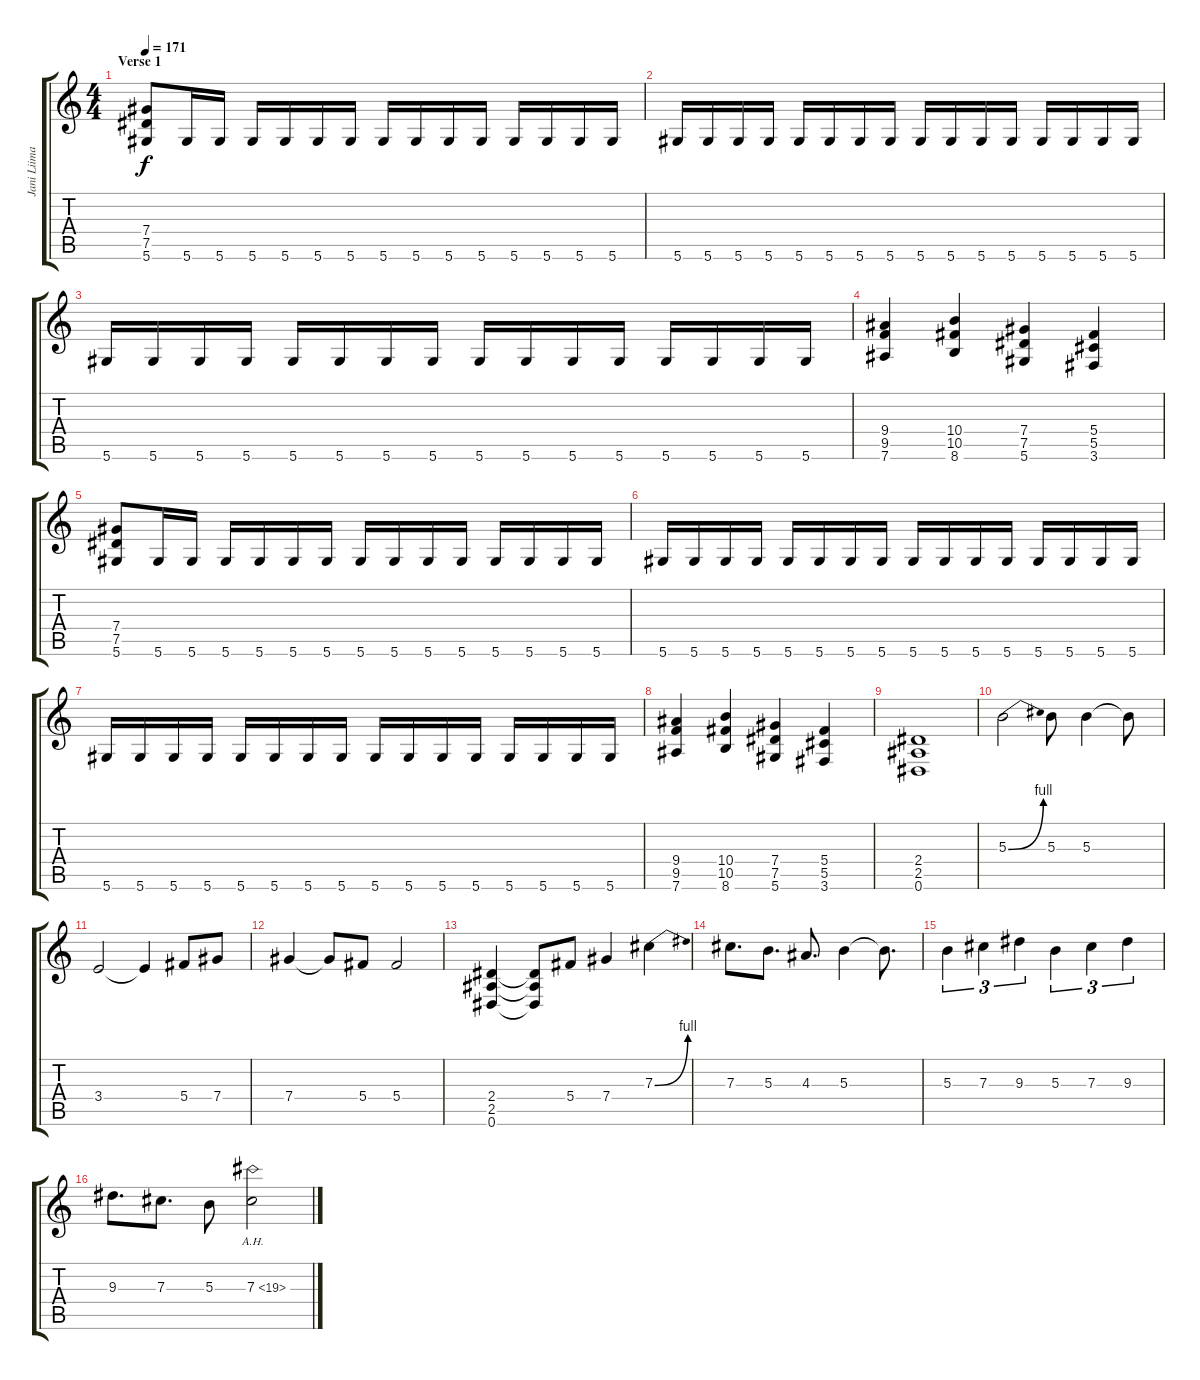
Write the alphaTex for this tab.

\track ("Jani Liimatainen" "Jani Liima") {instrument distortionguitar}
\staff {score tabs}
\tuning (Eb4 Bb3 Gb3 Db3 Ab2 Eb2) {hide}
\ts (4 4)
\section ("" "Verse 1")
\tempo 171
\clef g2
\ks aminor
(7.4 7.5 5.6).8{dy f} 5.6.16 5.6.16 5.6.16 5.6.16 5.6.16 5.6.16 5.6.16 5.6.16 5.6.16 5.6.16 5.6.16 5.6.16 5.6.16 5.6.16 |
5.6.16 5.6.16 5.6.16 5.6.16 5.6.16 5.6.16 5.6.16 5.6.16 5.6.16 5.6.16 5.6.16 5.6.16 5.6.16 5.6.16 5.6.16 5.6.16 |
5.6.16 5.6.16 5.6.16 5.6.16 5.6.16 5.6.16 5.6.16 5.6.16 5.6.16 5.6.16 5.6.16 5.6.16 5.6.16 5.6.16 5.6.16 5.6.16 |
(9.4 9.5 7.6).4 (10.4 10.5 8.6).4 (7.4 7.5 5.6).4 (5.4 5.5 3.6).4 |
(7.4 7.5 5.6).8 5.6.16 5.6.16 5.6.16 5.6.16 5.6.16 5.6.16 5.6.16 5.6.16 5.6.16 5.6.16 5.6.16 5.6.16 5.6.16 5.6.16 |
5.6.16 5.6.16 5.6.16 5.6.16 5.6.16 5.6.16 5.6.16 5.6.16 5.6.16 5.6.16 5.6.16 5.6.16 5.6.16 5.6.16 5.6.16 5.6.16 |
5.6.16 5.6.16 5.6.16 5.6.16 5.6.16 5.6.16 5.6.16 5.6.16 5.6.16 5.6.16 5.6.16 5.6.16 5.6.16 5.6.16 5.6.16 5.6.16 |
(9.4 9.5 7.6).4 (10.4 10.5 8.6).4 (7.4 7.5 5.6).4 (5.4 5.5 3.6).4 |
(2.4 2.5 0.6).1 |
5.3{be (bend 0 0 60 4)}.2 5.3.8 5.3.4 5.3{t}.8 |
3.4.2 3.4{t}.4 5.4.8 7.4.8 |
7.4.4 7.4{t}.8 5.4.8 5.4.2 |
(2.4 2.5 0.6).4 (2.4{t} 2.5{t} 0.6{t}).8 5.4.8 7.4.4 7.3{be (bend 0 0 60 4)}.4 |
7.3.8{d} 5.3.8{d} 4.3.8{d} 5.3.4 5.3{t}.8{d} |
5.3.4{tu (3 2)} 7.3.4{tu (3 2)} 9.3.4{tu (3 2)} 5.3.4{tu (3 2)} 7.3.4{tu (3 2)} 9.3.4{tu (3 2)} |
9.3.8{d} 7.3.8{d} 5.3.8 7.3{ah 12}.2
